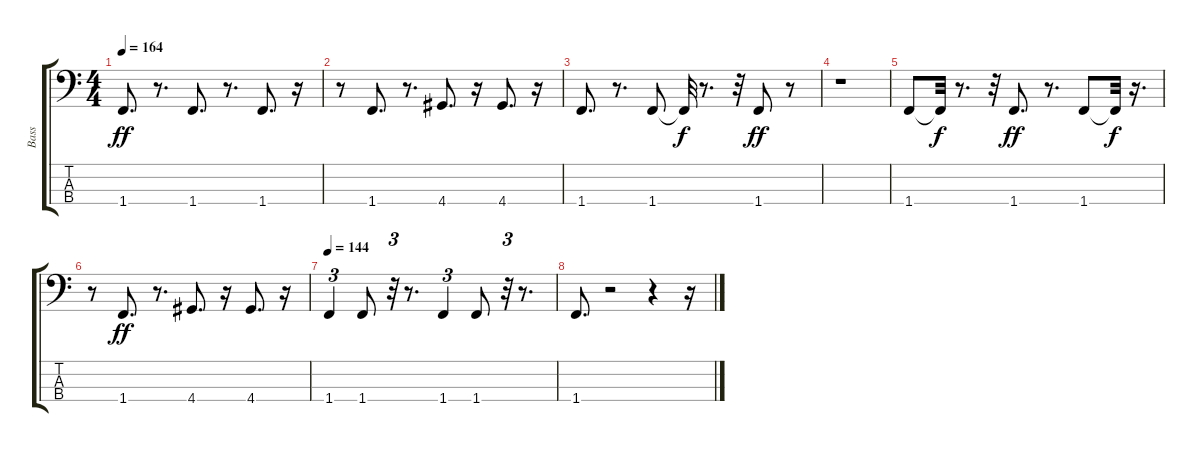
\track ("Bass           " "Bass      ") {instrument electricbassfinger}
\staff {score tabs}
\tuning (G2 D2 A1 E1) {hide}
\ts (4 4)
\tempo 164
\clef f4
\ks c
1.4.8{d dy ff} r.8{d} 1.4.8{d} r.8{d} 1.4.8{d} r.16 |
r.8 1.4.8{d} r.8{d} 4.4.8{d} r.16 4.4.8{d} r.16 |
1.4.8{d} r.8{d} 1.4.8 1.4{t}.32{dy f} r.8{d} r.32 1.4.8{dy ff} r.8 |
r.1 |
1.4.8 1.4{t}.32{dy f} r.8{d} r.32 1.4.8{d dy ff} r.8{d} 1.4.8 1.4{t}.32{dy f} r.16{d} |
r.8 1.4.8{d dy ff} r.8{d} 4.4.8{d} r.16 4.4.8{d} r.16 |
\tempo 144
1.4.4{tu (3 2)} 1.4.8 r.32{tu (3 2)} r.8{d} 1.4.4{tu (3 2)} 1.4.8 r.32{tu (3 2)} r.8{d} |
1.4.8{d} r.2 r.4 r.16
